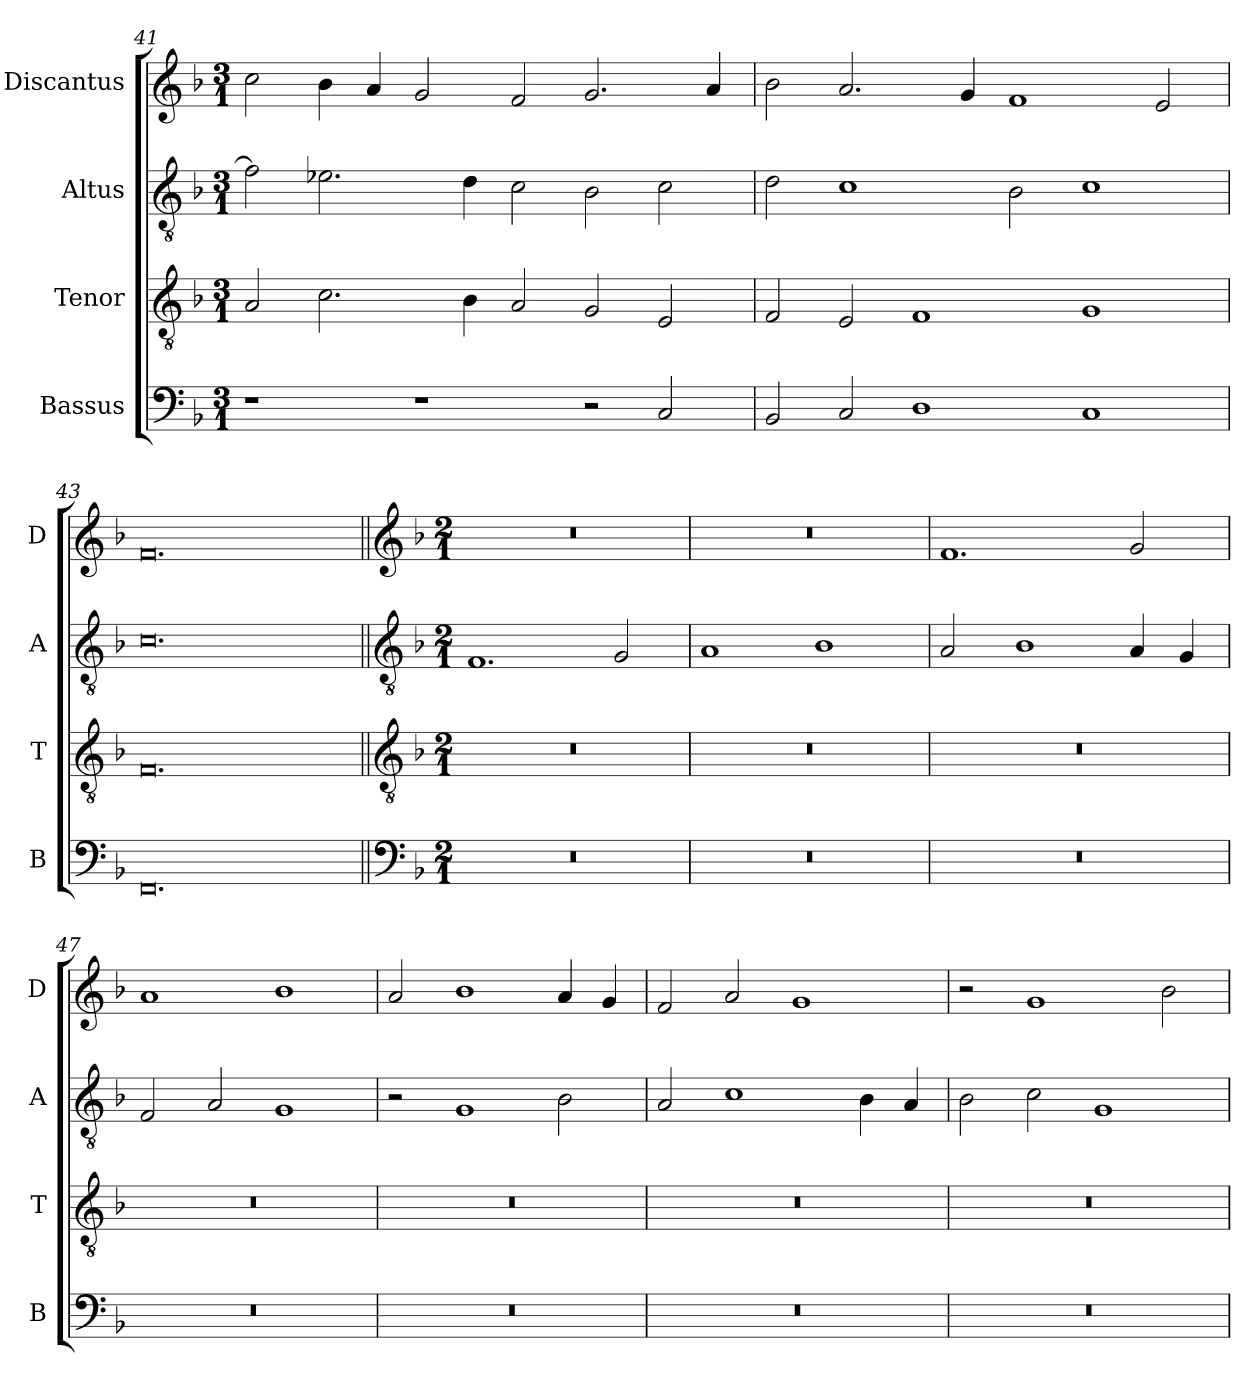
**kern	**kern	**kern	**kern
*part4	*part3	*part2	*part1
*staff4	*staff3	*staff2	*staff1
*I"Bassus	*I"Tenor	*I"Altus	*I"Discantus
*I'B	*I'T	*I'A	*I'D
*clefF4	*clefGv2	*clefGv2	*clefG2
*k[b-]	*k[b-]	*k[b-]	*k[b-]
*M3/1	*M3/1	*M3/1	*M3/1
=41	=41	=41	=41
1r	2A/	2f\]	2cc\
.	2.c\	2.e-X\	4b-\
.	.	.	4a/
1r	.	.	2g/
.	4B-\	4d\	.
.	2A/	2c\	2f/
2r	2G/	2B-\	2.g/
2C/	2E/	2c\	.
.	.	.	4a/
=42	=42	=42	=42
2BB-/	2F/	2d\	2b-\
2C/	2E/	1c	2.a/
1D	1F	.	.
.	.	.	4g/
.	.	2B-\	1f
1C	1G	1c	.
.	.	.	2e/
=43	=43	=43	=43
0.FF	0.F	0.c	0.f
!!LO:LB:g=z
=44||	=44||	=44||	=44||
*clefF4	*clefGv2	*clefGv2	*clefG2
*k[b-]	*k[b-]	*k[b-]	*k[b-]
*M2/1	*M2/1	*M2/1	*M2/1
0r	0r	1.F	0r
.	.	2G/	.
=45	=45	=45	=45
0r	0r	1A	0r
.	.	1B-	.
=46	=46	=46	=46
0r	0r	2A/	1.f
.	.	1B-	.
.	.	4A/	2g/
.	.	4G/	.
=47	=47	=47	=47
0r	0r	2F/	1a
.	.	2A/	.
.	.	1G	1b-
=48	=48	=48	=48
0r	0r	2r	2a/
.	.	1G	1b-
.	.	2B-\	4a/
.	.	.	4g/
=49	=49	=49	=49
0r	0r	2A/	2f/
.	.	1c	2a/
.	.	.	1g
.	.	4B-\	.
.	.	4A/	.
=50	=50	=50	=50
0r	0r	2B-\	2r
.	.	2c\	1g
.	.	1G	.
.	.	.	2b-\
=	=	=	=
*-	*-	*-	*-
